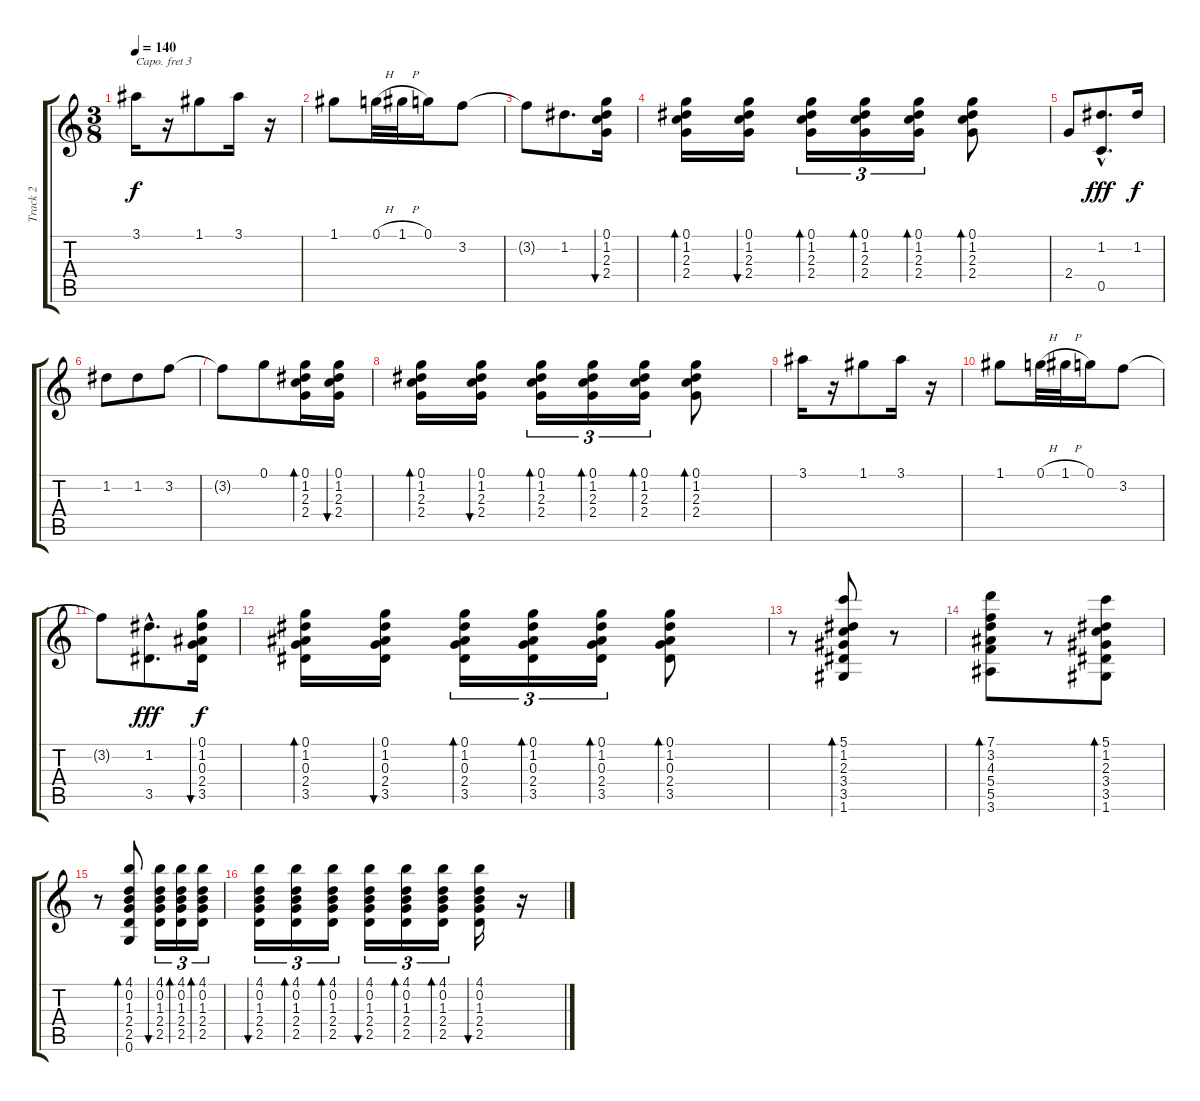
\track ("Track 2" "Track 2") {instrument acousticguitarnylon}
\staff {score tabs}
\capo 3
\tuning (E4 B3 G3 D3 A2 E2) {hide}
\ts (3 8)
\tempo 140
\clef g2
\ks c
3.1.16{dy f} r.16 1.1.8 3.1.16 r.16 |
1.1.8 0.1{h}.32 1.1{h}.32 0.1.16 3.2.8 |
3.2{t}.8 1.2.8{d} (0.1 1.2 2.3 2.4).16{bu 30} |
(0.1 1.2 2.3 2.4).16{bd 30} (0.1 1.2 2.3 2.4).16{bu 30} (0.1 1.2 2.3 2.4).16{tu (3 2) bd 30} (0.1 1.2 2.3 2.4).16{tu (3 2) bd 30} (0.1 1.2 2.3 2.4).16{tu (3 2) bd 30} (0.1 1.2 2.3 2.4).8{bd 30} |
2.4.8 (1.2 0.5{hac}).8{d dy fff} 1.2.16{dy f} |
1.2.8 1.2.8 3.2.8 |
3.2{t}.8 0.1.8 (0.1 1.2 2.3 2.4).16{bd 30} (0.1 1.2 2.3 2.4).16{bu 30} |
(0.1 1.2 2.3 2.4).16{bd 30} (0.1 1.2 2.3 2.4).16{bu 30} (0.1 1.2 2.3 2.4).16{tu (3 2) bd 30} (0.1 1.2 2.3 2.4).16{tu (3 2) bd 30} (0.1 1.2 2.3 2.4).16{tu (3 2) bd 30} (0.1 1.2 2.3 2.4).8{bd 30} |
3.1.16 r.16 1.1.8 3.1.16 r.16 |
1.1.8 0.1{h}.32 1.1{h}.32 0.1.16 3.2.8 |
3.2{t}.8 (1.2 3.5{hac}).8{d dy fff} (0.1 1.2 0.3 2.4 3.5).16{bu 30 dy f} |
(0.1 1.2 0.3 2.4 3.5).16{bd 30} (0.1 1.2 0.3 2.4 3.5).16{bu 30} (0.1 1.2 0.3 2.4 3.5).16{tu (3 2) bd 30} (0.1 1.2 0.3 2.4 3.5).16{tu (3 2) bd 30} (0.1 1.2 0.3 2.4 3.5).16{tu (3 2) bd 30} (0.1 1.2 0.3 2.4 3.5).8{bd 30} |
r.8 (5.1 1.2 2.3 3.4 3.5 1.6).8{bd 60} r.8 |
(7.1 3.2 4.3 5.4 5.5 3.6).8{bd 60} r.8 (5.1 1.2 2.3 3.4 3.5 1.6).8{bd 60} |
r.8 (4.1 0.2 1.3 2.4 2.5 0.6).8{bd 60} (4.1 0.2 1.3 2.4 2.5).16{tu (3 2) bu 30} (4.1 0.2 1.3 2.4 2.5).16{tu (3 2) bd 30} (4.1 0.2 1.3 2.4 2.5).16{tu (3 2) bd 30} |
(4.1 0.2 1.3 2.4 2.5).16{tu (3 2) bu 30} (4.1 0.2 1.3 2.4 2.5).16{tu (3 2) bd 30} (4.1 0.2 1.3 2.4 2.5).16{tu (3 2) bd 30} (4.1 0.2 1.3 2.4 2.5).16{tu (3 2) bu 30} (4.1 0.2 1.3 2.4 2.5).16{tu (3 2) bd 30} (4.1 0.2 1.3 2.4 2.5).16{tu (3 2) bd 30} (4.1 0.2 1.3 2.4 2.5).16{bu 30} r.16
